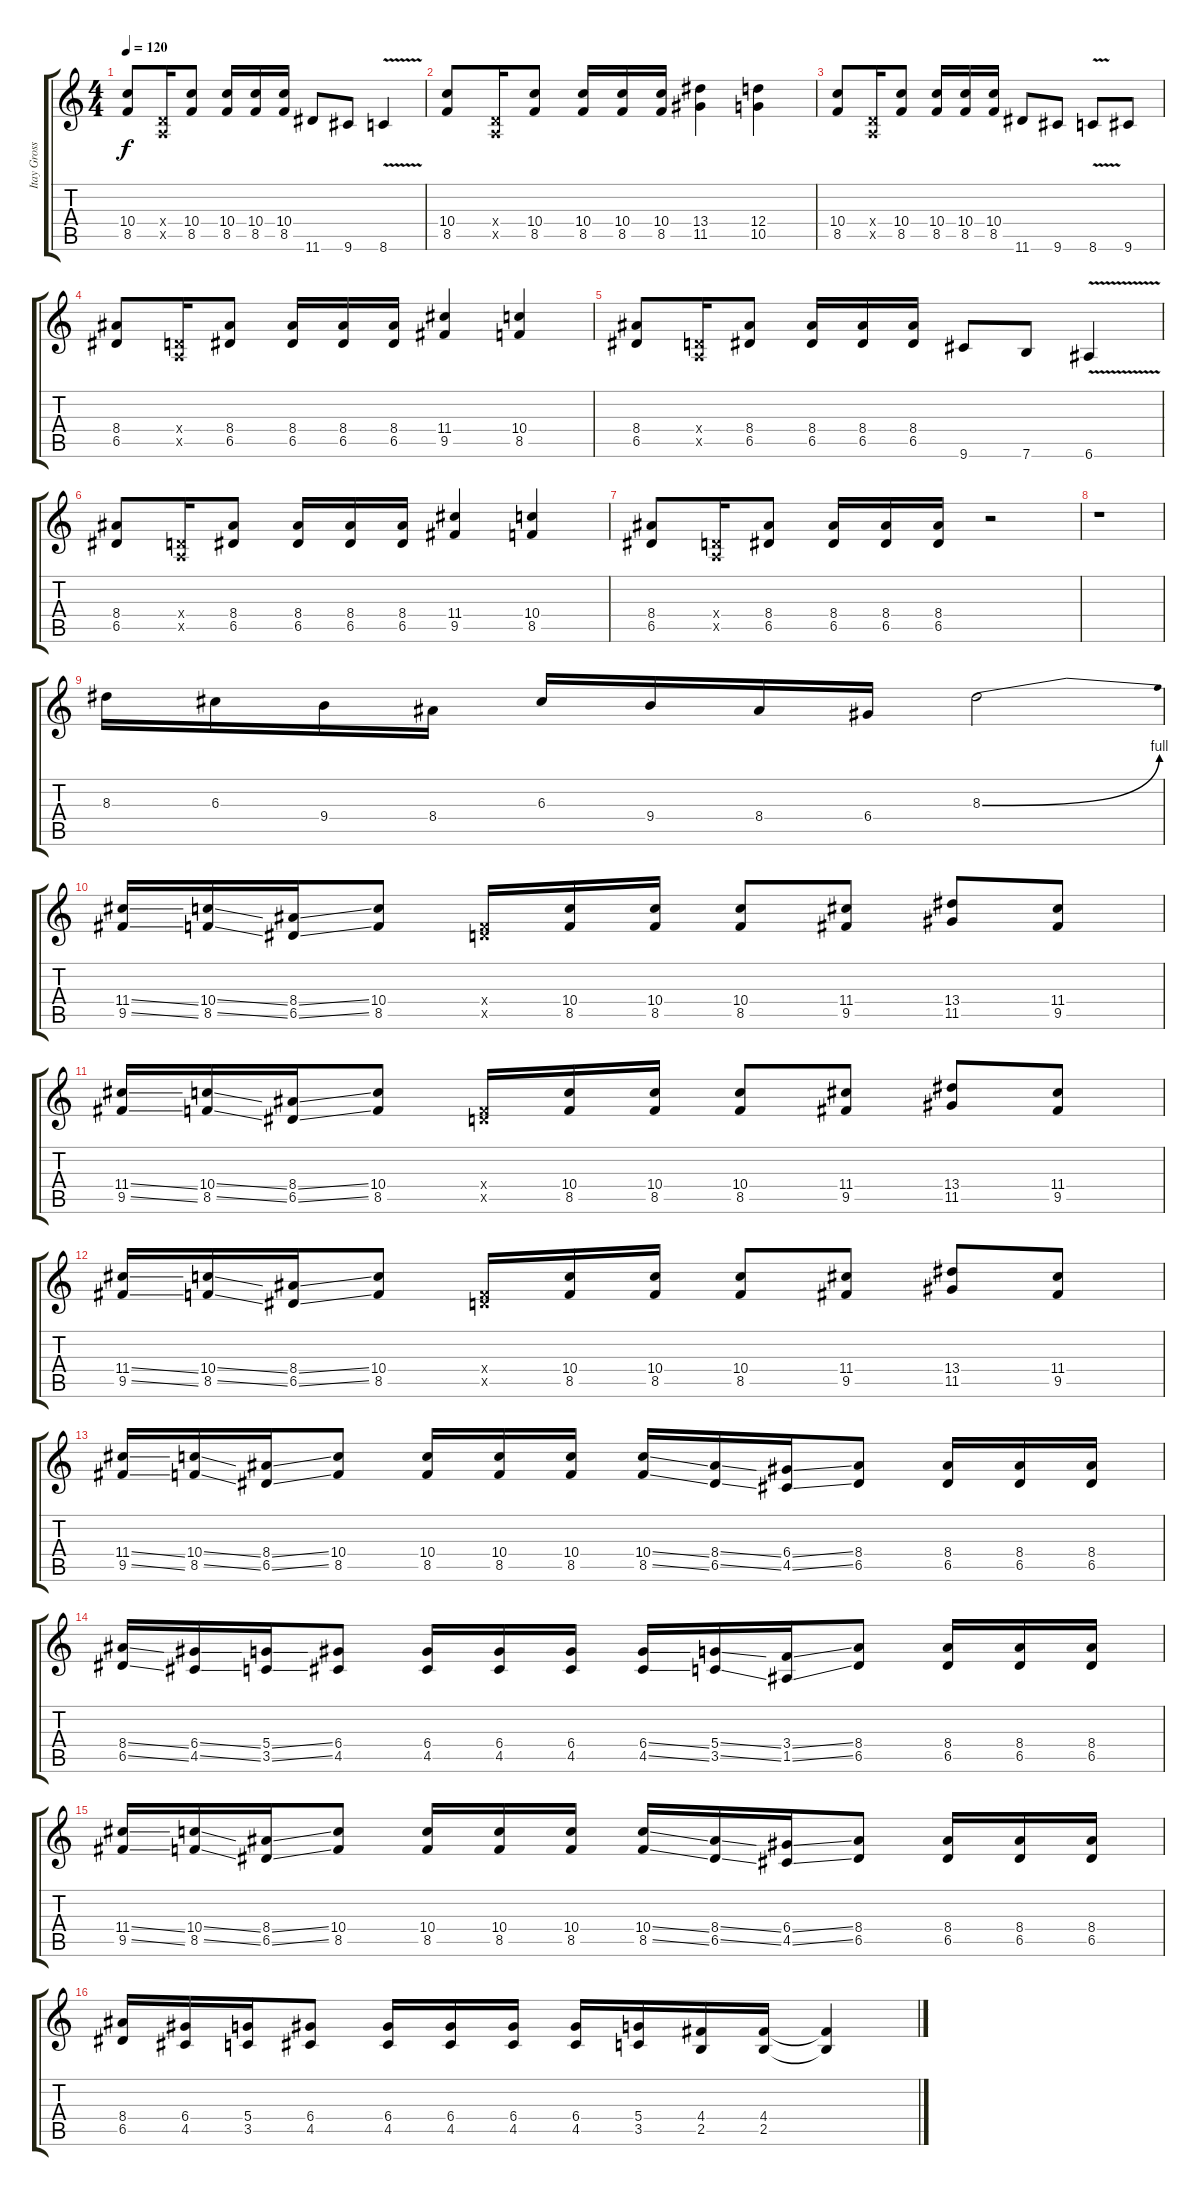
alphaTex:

\track ("Itay Gross" "Itay Gross") {instrument overdrivenguitar}
\staff {score tabs}
\tuning (E4 B3 G3 D3 A2 E2) {hide}
\ts (4 4)
\tempo 120
\clef g2
\ks c
(10.4 8.5).8{dy f} (0.4{x} 0.5{x}).16 (10.4 8.5).8 (10.4 8.5).16 (10.4 8.5).16 (10.4 8.5).16 11.6.8 9.6.8 8.6{v}.4 |
(10.4 8.5).8 (0.4{x} 0.5{x}).16 (10.4 8.5).8 (10.4 8.5).16 (10.4 8.5).16 (10.4 8.5).16 (13.4 11.5).4 (12.4 10.5).4 |
(10.4 8.5).8 (0.4{x} 0.5{x}).16 (10.4 8.5).8 (10.4 8.5).16 (10.4 8.5).16 (10.4 8.5).16 11.6.8 9.6.8 8.6{v}.8 9.6.8 |
(8.4 6.5).8 (0.4{x} 0.5{x}).16 (8.4 6.5).8 (8.4 6.5).16 (8.4 6.5).16 (8.4 6.5).16 (11.4 9.5).4 (10.4 8.5).4 |
(8.4 6.5).8 (0.4{x} 0.5{x}).16 (8.4 6.5).8 (8.4 6.5).16 (8.4 6.5).16 (8.4 6.5).16 9.6.8 7.6.8 6.6{v}.4 |
(8.4 6.5).8 (0.4{x} 0.5{x}).16 (8.4 6.5).8 (8.4 6.5).16 (8.4 6.5).16 (8.4 6.5).16 (11.4 9.5).4 (10.4 8.5).4 |
(8.4 6.5).8 (0.4{x} 0.5{x}).16 (8.4 6.5).8 (8.4 6.5).16 (8.4 6.5).16 (8.4 6.5).16 r.2 |
r.1 |
8.3.16 6.3.16 9.4.16 8.4.16 6.3.16 9.4.16 8.4.16 6.4.16 8.3{be (bend 0 0 60 4)}.2 |
(11.4{ss} 9.5{ss}).16 (10.4{ss} 8.5{ss}).16 (8.4{ss} 6.5{ss}).16 (10.4 8.5).8 (0.4{x} 8.5{x}).16 (10.4 8.5).16 (10.4 8.5).16 (10.4 8.5).8 (11.4 9.5).8 (13.4 11.5).8 (11.4 9.5).8 |
(11.4{ss} 9.5{ss}).16 (10.4{ss} 8.5{ss}).16 (8.4{ss} 6.5{ss}).16 (10.4 8.5).8 (0.4{x} 8.5{x}).16 (10.4 8.5).16 (10.4 8.5).16 (10.4 8.5).8 (11.4 9.5).8 (13.4 11.5).8 (11.4 9.5).8 |
(11.4{ss} 9.5{ss}).16 (10.4{ss} 8.5{ss}).16 (8.4{ss} 6.5{ss}).16 (10.4 8.5).8 (0.4{x} 8.5{x}).16 (10.4 8.5).16 (10.4 8.5).16 (10.4 8.5).8 (11.4 9.5).8 (13.4 11.5).8 (11.4 9.5).8 |
(11.4{ss} 9.5{ss}).16 (10.4{ss} 8.5{ss}).16 (8.4{ss} 6.5{ss}).16 (10.4 8.5).8 (10.4 8.5).16 (10.4 8.5).16 (10.4 8.5).16 (10.4{ss} 8.5{ss}).16 (8.4{ss} 6.5{ss}).16 (6.4{ss} 4.5{ss}).16 (8.4 6.5).8 (8.4 6.5).16 (8.4 6.5).16 (8.4 6.5).16 |
(8.4{ss} 6.5{ss}).16 (6.4{ss} 4.5{ss}).16 (5.4{ss} 3.5{ss}).16 (6.4 4.5).8 (6.4 4.5).16 (6.4 4.5).16 (6.4 4.5).16 (6.4{ss} 4.5{ss}).16 (5.4{ss} 3.5{ss}).16 (3.4{ss} 1.5{ss}).16 (8.4 6.5).8 (8.4 6.5).16 (8.4 6.5).16 (8.4 6.5).16 |
(11.4{ss} 9.5{ss}).16 (10.4{ss} 8.5{ss}).16 (8.4{ss} 6.5{ss}).16 (10.4 8.5).8 (10.4 8.5).16 (10.4 8.5).16 (10.4 8.5).16 (10.4{ss} 8.5{ss}).16 (8.4{ss} 6.5{ss}).16 (6.4{ss} 4.5{ss}).16 (8.4 6.5).8 (8.4 6.5).16 (8.4 6.5).16 (8.4 6.5).16 |
(8.4 6.5).16 (6.4 4.5).16 (5.4 3.5).16 (6.4 4.5).8 (6.4 4.5).16 (6.4 4.5).16 (6.4 4.5).16 (6.4 4.5).16 (5.4 3.5).16 (4.4 2.5).16 (4.4 2.5).16 (4.4{t} 2.5{t}).4
